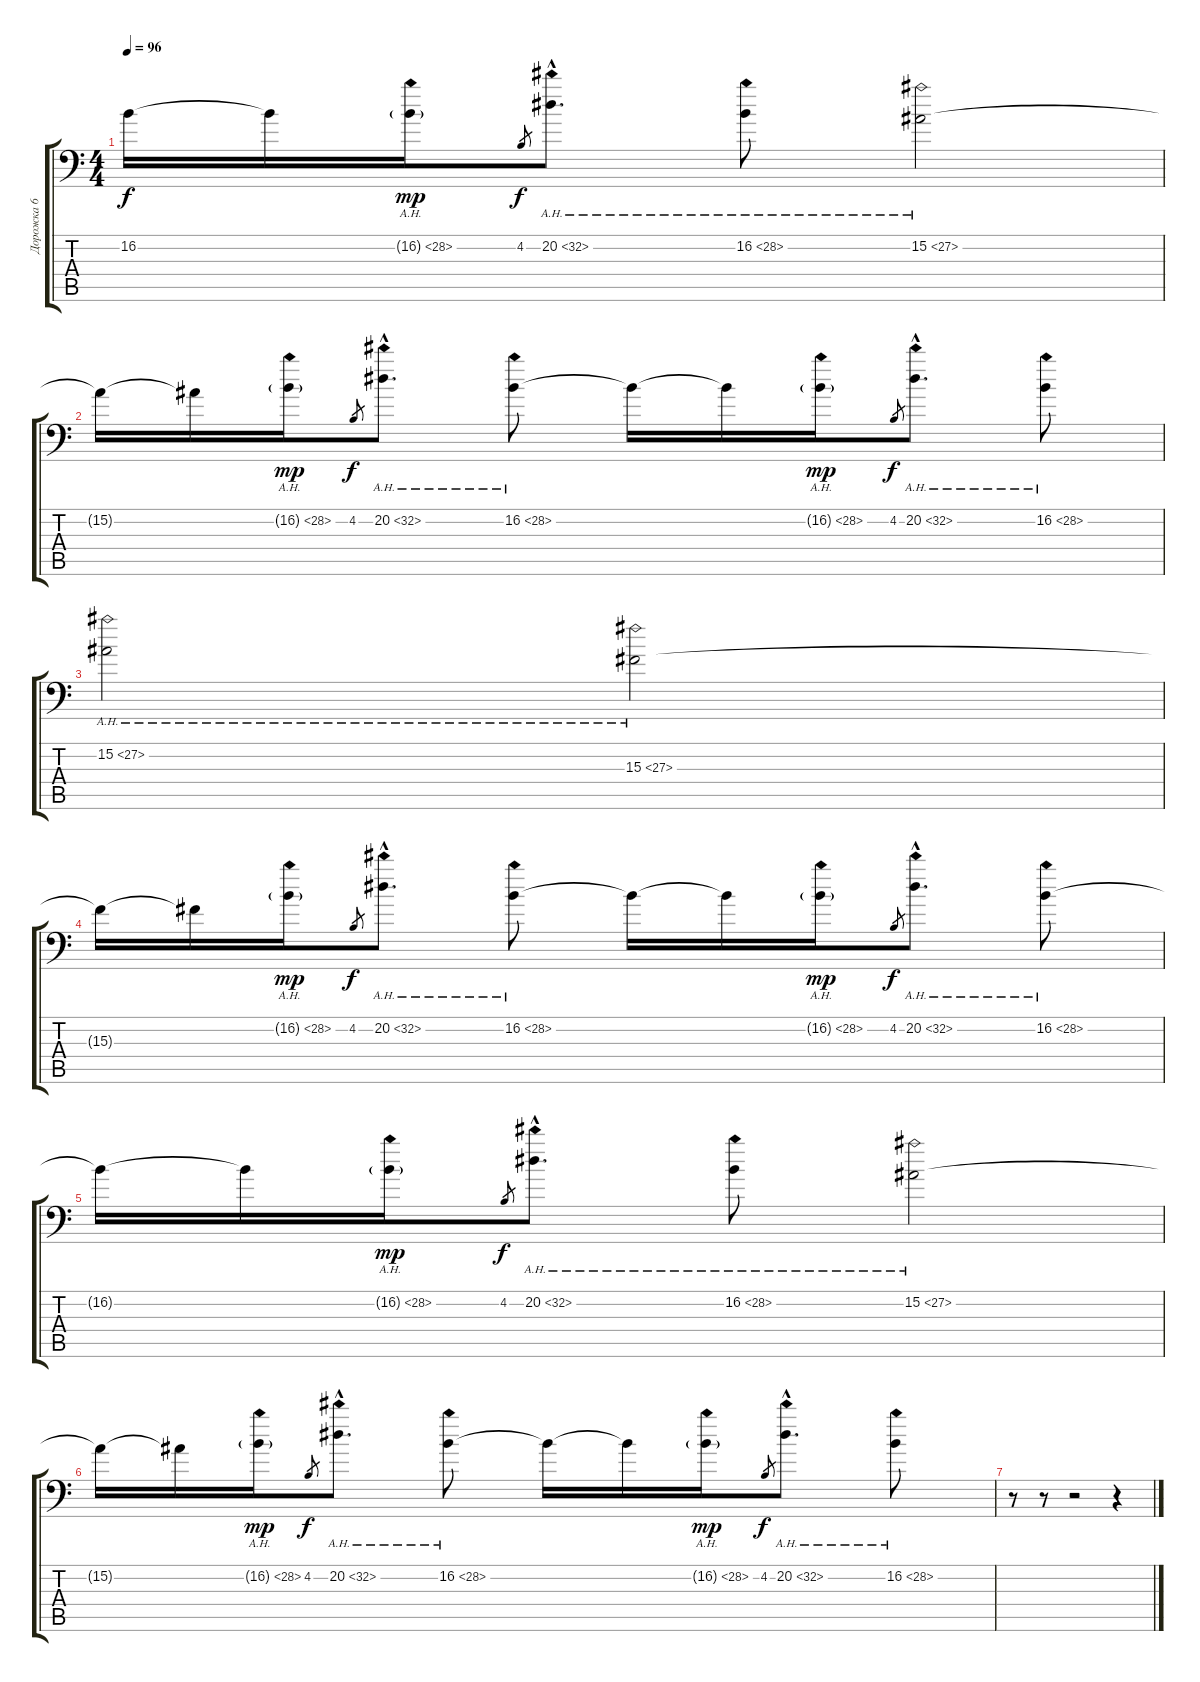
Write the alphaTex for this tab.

\track ("Дорожка 6" "Дорожка 6") {instrument stringensemble1}
\staff {score tabs}
\tuning (C4 G3 Eb3 Bb2 F2 Bb1) {hide}
\ts (4 4)
\tempo 96
\clef f4
\ks c
16.2{t}.16{dy f} 16.2{t}.16 16.2{ah 12 g}.16{dy mp} 4.2.8{gr dy f} 20.2{ah 12 hac}.8{d} 16.2{ah 12}.8 15.2{ah 12}.2 |
15.2{t}.16 15.2{t}.16 16.2{ah 12 g}.16{dy mp} 4.2.8{gr dy f} 20.2{ah 12 hac}.8{d} 16.2{ah 12}.8 16.2{t}.16 16.2{t}.16 16.2{ah 12 g}.16{dy mp} 4.2.8{gr dy f} 20.2{ah 12 hac}.8{d} 16.2{ah 12}.8 |
15.2{ah 12}.2 15.3{ah 12}.2 |
15.3{t}.16 15.3{t}.16 16.2{ah 12 g}.16{dy mp} 4.2.8{gr dy f} 20.2{ah 12 hac}.8{d} 16.2{ah 12}.8 16.2{t}.16 16.2{t}.16 16.2{ah 12 g}.16{dy mp} 4.2.8{gr dy f} 20.2{ah 12 hac}.8{d} 16.2{ah 12}.8 |
16.2{t}.16 16.2{t}.16 16.2{ah 12 g}.16{dy mp} 4.2.8{gr dy f} 20.2{ah 12 hac}.8{d} 16.2{ah 12}.8 15.2{ah 12}.2 |
15.2{t}.16 15.2{t}.16 16.2{ah 12 g}.16{dy mp} 4.2.8{gr dy f} 20.2{ah 12 hac}.8{d} 16.2{ah 12}.8 16.2{t}.16 16.2{t}.16 16.2{ah 12 g}.16{dy mp} 4.2.8{gr dy f} 20.2{ah 12 hac}.8{d} 16.2{ah 12}.8 |
r.8 r.8 r.2 r.4
